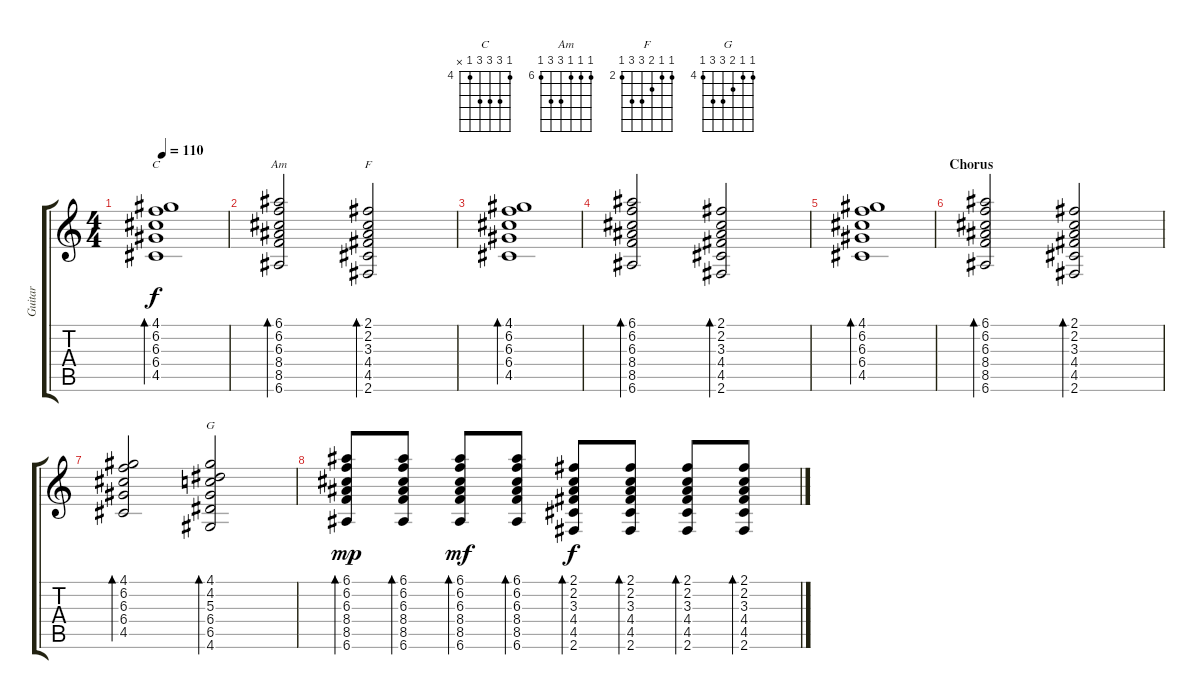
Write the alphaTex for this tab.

\track ("Guitar" "Guitar") {instrument acousticguitarnylon}
\staff {score tabs}
\tuning (E4 B3 G3 D3 A2 E2) {hide}
\chord ("C" 4 6 6 6 4 x) {firstfret 4}
\chord ("Am" 6 6 6 8 8 6) {firstfret 6}
\chord ("F" 2 2 3 4 4 2) {firstfret 2}
\chord ("G" 4 4 5 6 6 4) {firstfret 4}
\ts (4 4)
\tempo 110
\clef g2
\ks c
(4.1 6.2 6.3 6.4 4.5).1{bd 60 ch "C" dy f} |
(6.1 6.2 6.3 8.4 8.5 6.6).2{bd 60 ch "Am"} (2.1 2.2 3.3 4.4 4.5 2.6).2{bd 60 ch "F"} |
(4.1 6.2 6.3 6.4 4.5).1{bd 60} |
(6.1 6.2 6.3 8.4 8.5 6.6).2{bd 60} (2.1 2.2 3.3 4.4 4.5 2.6).2{bd 60} |
(4.1 6.2 6.3 6.4 4.5).1{bd 60} |
\section ("" "Chorus")
(6.1 6.2 6.3 8.4 8.5 6.6).2{bd 60} (2.1 2.2 3.3 4.4 4.5 2.6).2{bd 60} |
(4.1 6.2 6.3 6.4 4.5).2{bd 60} (4.1 4.2 5.3 6.4 6.5 4.6).2{bd 60 ch "G"} |
(6.1 6.2 6.3 8.4 8.5 6.6).8{bd 30 dy mp} (6.1 6.2 6.3 8.4 8.5 6.6).8{bd 30} (6.1 6.2 6.3 8.4 8.5 6.6).8{bd 30 dy mf} (6.1 6.2 6.3 8.4 8.5 6.6).8{bd 30} (2.1 2.2 3.3 4.4 4.5 2.6).8{bd 30 dy f} (2.1 2.2 3.3 4.4 4.5 2.6).8{bd 30} (2.1 2.2 3.3 4.4 4.5 2.6).8{bd 30} (2.1 2.2 3.3 4.4 4.5 2.6).8{bd 30}
